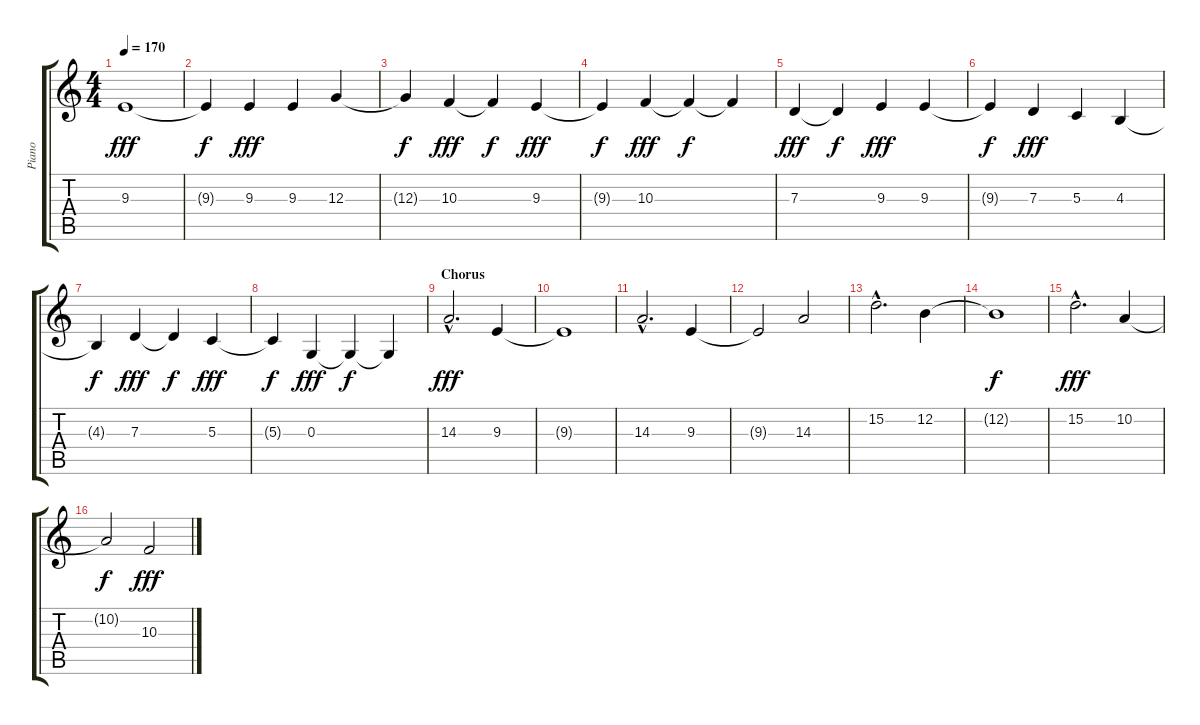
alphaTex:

\track ("Piano" "Piano") {instrument brightacousticpiano}
\staff {score tabs}
\tuning (E4 B3 G3 D3 A2 E2) {hide}
\ts (4 4)
\tempo 170
\clef g2
\ks c
9.3.1{dy fff} |
9.3{t}.4{dy f} 9.3.4{dy fff} 9.3.4 12.3.4 |
12.3{t}.4{dy f} 10.3.4{dy fff} 10.3{t}.4{dy f} 9.3.4{dy fff} |
9.3{t}.4{dy f} 10.3.4{dy fff} 10.3{t}.4{dy f} 10.3{t}.4 |
7.3.4{dy fff} 7.3{t}.4{dy f} 9.3.4{dy fff} 9.3.4 |
9.3{t}.4{dy f} 7.3.4{dy fff} 5.3.4 4.3.4 |
4.3{t}.4{dy f} 7.3.4{dy fff} 7.3{t}.4{dy f} 5.3.4{dy fff} |
5.3{t}.4{dy f} 0.3.4{dy fff} 0.3{t}.4{dy f} 0.3{t}.4 |
\section ("" "Chorus")
14.3{hac}.2{d dy fff} 9.3.4 |
9.3{t}.1 |
14.3{hac}.2{d} 9.3.4 |
9.3{t}.2 14.3.2 |
15.2{hac}.2{d} 12.2.4 |
12.2{t}.1{dy f} |
15.2{hac}.2{d dy fff} 10.2.4 |
10.2{t}.2{dy f} 10.3.2{dy fff}
